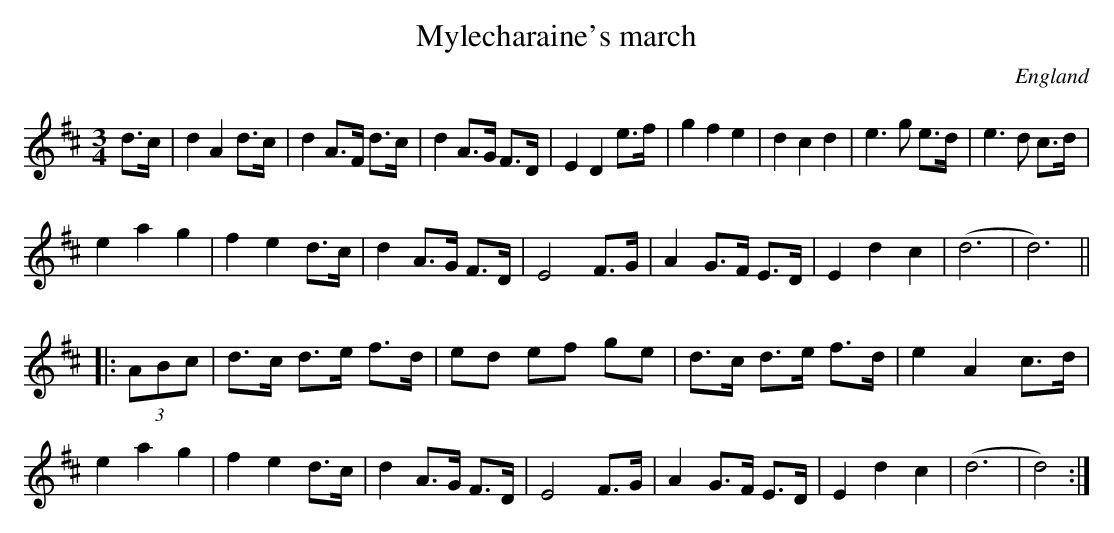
X:1
T:Mylecharaine's march
O:England
M:3/4
K:D
d>c | d2 A2 d>c | d2 A>F d>c | \
d2 A>G F>D | E2 D2 e>f |\
g2 f2 e2 | d2c2 d2 | e3g e>d | e3 d c>d |
e2 a2 g2 | f2 e2 d>c | d2 A>G F>D | E4 F>G |\
A2 G>F E>D | E2 d2 c2 | (d6 | d6)||
|: (3ABc |\
d>c d>e f>d | ed ef ge| \
d>c d>e f>d | e2 A2 c>d|
e2 a2 g2 | f2 e2 d>c | d2 A>G F>D| E4 F>G |\
A2 G>F E>D | E2 d2 c2 | (d6 | d4) :|
